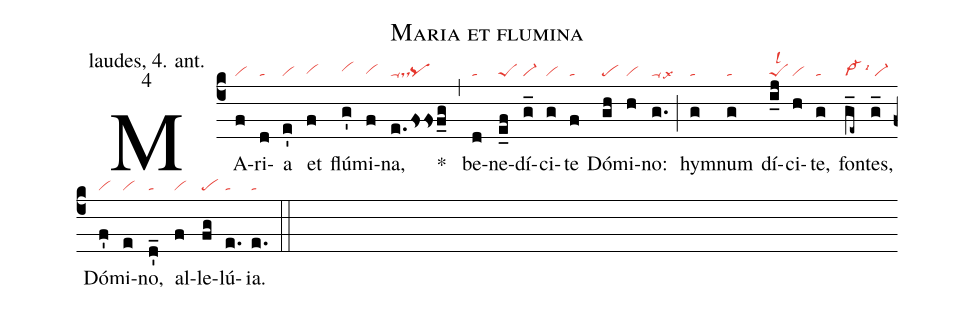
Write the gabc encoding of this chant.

name: Maria et flumina;
office-part: laudes, 4. ant.;
mode: 4;
nabc-lines: 1;
%%
(c4) MA(f|vi)ri(d|ta)a(e'|vi) et(f|vihg) flú(g'|vihh)mi(f|vihg)na,(e./fss/f_g|ta-dspq) *(,)
be(d|ta)ne(e_f|peS)dí(g_|vi-)ci(g|vi)te(f|ta) Dó(gh|pe)mi(h|vi)no:(g.|ta-lsx6) (;)
hym(g|ta)num(g|ta) dí(i_j|peSlsl2)ci(h|vi)te,(g|ta) fon(g_e~|vi->lsi6)tes,(g_|/vi-) Dó(f'|vi)mi(e|vi)no,(d'_|ta) al(f|vi)le(fg|pe)lú(e.|ta)ia.(e.|ta) (::)
